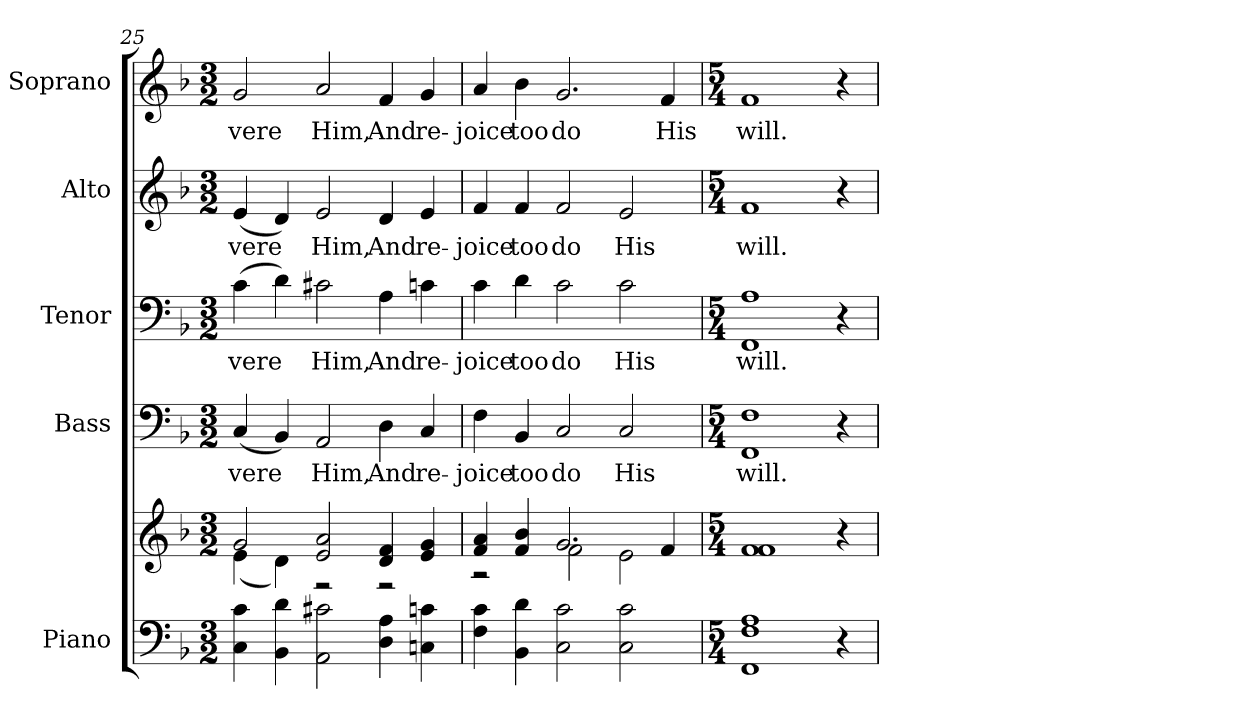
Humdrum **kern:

**kern	**kern	**kern	**text	**kern	**text	**kern	**text	**kern	**text
*part5	*part5	*part4	*part4	*part3	*part3	*part2	*part2	*part1	*part1
*staff6	*staff5	*staff4	*staff4	*staff3	*staff3	*staff2	*staff2	*staff1	*staff1
*I"Piano	*	*I"Bass	*	*I"Tenor	*	*I"Alto	*	*I"Soprano	*
*I'Pno.	*	*I'B.	*	*I'T.	*	*I'A.	*	*I'S.	*
!!LO:PB:g=z
*clefF4	*clefG2	*clefF4	*	*clefF4	*	*clefG2	*	*clefG2	*
*k[b-]	*k[b-]	*k[b-]	*	*k[b-]	*	*k[b-]	*	*k[b-]	*
*F:	*F:	*F:	*	*F:	*	*F:	*	*F:	*
*M3/2	*M3/2	*M3/2	*	*M3/2	*	*M3/2	*	*M3/2	*
=25	=25	=25	=25	=25	=25	=25	=25	=25	=25
*	*^	*	*	*	*	*	*	*	*
!	!	!	!	!LO:LY:b:color=#000000	!	!	!	!	!	!
!	!	!	!	!	!	!LO:LY:b:color=#000000	!	!	!	!
!	!	!	!	!	!	!	!	!LO:LY:b:color=#000000	!	!
!	!	!	!	!	!	!	!	!	!	!LO:LY:b:color=#000000
4Ci\ 4ci	2gi/	(4ei\	(4Ci/	-vere	(4ci\	-vere	(4ei/	-vere	2gi/	-vere
4BB-i\ 4di	.	4di\)	4BB-i/)	.	4di\)	.	4di/)	.	.	.
!	!	!	!	!LO:LY:b:color=#000000	!	!	!	!	!	!
!	!	!	!	!	!	!LO:LY:b:color=#000000	!	!	!	!
!	!	!	!	!	!	!	!	!LO:LY:b:color=#000000	!	!
!	!	!	!	!	!	!	!	!	!	!LO:LY:b:color=#000000
2AAi\ 2c#Xi	2ei/ 2ai	2r	2AAi/	Him,	2c#Xi\	Him,	2ei/	Him,	2ai/	Him,
!	!	!	!	!LO:LY:b:color=#000000	!	!	!	!	!	!
!	!	!	!	!	!	!LO:LY:b:color=#000000	!	!	!	!
!	!	!	!	!	!	!	!	!LO:LY:b:color=#000000	!	!
!	!	!	!	!	!	!	!	!	!	!LO:LY:b:color=#000000
4Di\ 4Ai	4di/ 4fi	2r	4Di\	And	4Ai\	And	4di/	And	4fi/	And
!	!	!	!	!LO:LY:b:color=#000000	!	!	!	!	!	!
!	!	!	!	!	!	!LO:LY:b:color=#000000	!	!	!	!
!	!	!	!	!	!	!	!	!LO:LY:b:color=#000000	!	!
!	!	!	!	!	!	!	!	!	!	!LO:LY:b:color=#000000
4Cni\ 4cni	4ei/ 4gi	.	4Ci/	re-	4cni\	re-	4ei/	re-	4gi/	re-
=26	=26	=26	=26	=26	=26	=26	=26	=26	=26	=26
!	!	!	!	!LO:LY:b:color=#000000	!	!	!	!	!	!
!	!	!	!	!	!	!LO:LY:b:color=#000000	!	!	!	!
!	!	!	!	!	!	!	!	!LO:LY:b:color=#000000	!	!
!	!	!	!	!	!	!	!	!	!	!LO:LY:b:color=#000000
4Fi\ 4ci	4fi/ 4ai	2r	4Fi\	-joice	4ci\	-joice	4fi/	-joice	4ai/	-joice
!	!	!	!	!LO:LY:b:color=#000000	!	!	!	!	!	!
!	!	!	!	!	!	!LO:LY:b:color=#000000	!	!	!	!
!	!	!	!	!	!	!	!	!LO:LY:b:color=#000000	!	!
!	!	!	!	!	!	!	!	!	!	!LO:LY:b:color=#000000
4BB-i\ 4di	4fi/ 4b-i	.	4BB-i/	too	4di\	too	4fi/	too	4b-i\	too
!	!	!	!	!LO:LY:b:color=#000000	!	!	!	!	!	!
!	!	!	!	!	!	!LO:LY:b:color=#000000	!	!	!	!
!	!	!	!	!	!	!	!	!LO:LY:b:color=#000000	!	!
!	!	!	!	!	!	!	!	!	!	!LO:LY:b:color=#000000
2Ci\ 2ci	2.gi/	2fi\	2Ci/	do	2ci\	do	2fi/	do	2.gi/	do
!	!	!	!	!LO:LY:b:color=#000000	!	!	!	!	!	!
!	!	!	!	!	!	!LO:LY:b:color=#000000	!	!	!	!
!	!	!	!	!	!	!	!	!LO:LY:b:color=#000000	!	!
2Ci\ 2ci	.	2ei\	2Ci/	His	2ci\	His	2ei/	His	.	.
!	!	!	!	!	!	!	!	!	!	!LO:LY:b:color=#000000
.	4fi/	.	.	.	.	.	.	.	4fi/	His
*	*v	*v	*	*	*	*	*	*	*	*
!!LO:LB:g=z
=27	=27	=27	=27	=27	=27	=27	=27	=27	=27
*M5/4	*M5/4	*M5/4	*	*M5/4	*	*M5/4	*	*M5/4	*
!	!	!	!LO:LY:b:color=#000000	!	!	!	!	!	!
!	!	!	!	!	!LO:LY:b:color=#000000	!	!	!	!
!	!	!	!	!	!	!	!LO:LY:b:color=#000000	!	!
!	!	!	!	!	!	!	!	!	!LO:LY:b:color=#000000
1FFi 1Fi 1Ai	1fi 1fi	1FFi 1Fi	will.	1FFi 1Ai	will.	1fi	will.	1fi	will.
4r	4r	4r	.	4r	.	4r	.	4r	.
=	=	=	=	=	=	=	=	=	=
*-	*-	*-	*-	*-	*-	*-	*-	*-	*-
